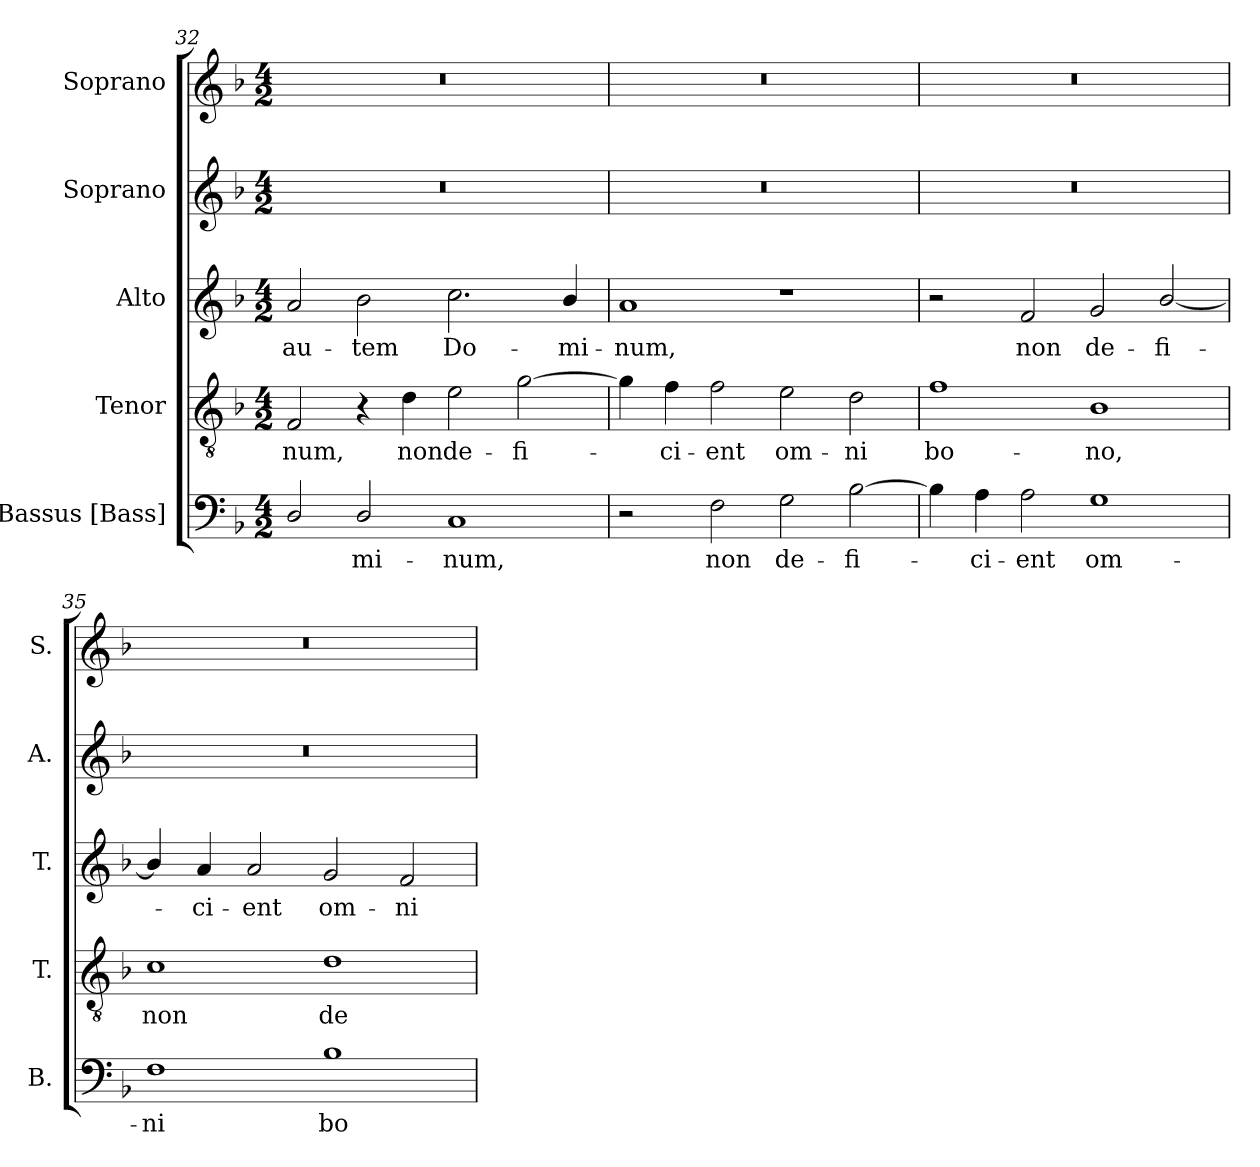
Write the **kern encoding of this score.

**kern	**text	**kern	**text	**kern	**text	**kern	**kern
*part5	*part5	*part4	*part4	*part3	*part3	*part2	*part1
*staff5	*staff5	*staff4	*staff4	*staff3	*staff3	*staff2	*staff1
*I"Bassus [Bass]	*	*I"Tenor	*	*I"Alto	*	*I"Soprano	*I"Soprano
*I'B.	*	*I'T.	*	*I'T.	*	*I'A.	*I'S.
*clefF4	*	*clefGv2	*	*clefG2	*	*clefG2	*clefG2
*	*	*ITrd7c12	*	*	*	*	*
*k[b-]	*	*k[b-]	*	*k[b-]	*	*k[b-]	*k[b-]
*F:	*	*F:	*	*F:	*	*F:	*F:
*M4/2	*	*M4/2	*	*M4/2	*	*M4/2	*M4/2
=32	=32	=32	=32	=32	=32	=32	=32
!	!	!	!LO:LY:b:color=#000000	!	!	!	!
!	!	!	!	!	!LO:LY:b:color=#000000	!LO:N:vis=1	!LO:N:vis=1
2Di/	.	2FFi/	-num,	2ai/	au-	0r	0r
!	!LO:LY:b:color=#000000	!	!	!	!	!	!
!	!	!	!	!	!LO:LY:b:color=#000000	!	!
2Di/	-mi-	4r	.	2b-i\	-tem	.	.
!	!	!	!LO:LY:b:color=#000000	!	!	!	!
.	.	4Di\	non	.	.	.	.
!	!LO:LY:b:color=#000000	!	!	!	!	!	!
!	!	!	!LO:LY:b:color=#000000	!	!	!	!
!	!	!	!	!	!LO:LY:b:color=#000000	!	!
1Ci	-num,	2Ei\	de-	2.cci\	Do-	.	.
!	!	!	!LO:LY:b:color=#000000	!	!	!	!
.	.	[2Gi\	-fi-	.	.	.	.
!	!	!	!	!	!LO:LY:b:color=#000000	!	!
.	.	.	.	4b-i/	-mi-	.	.
=33	=33	=33	=33	=33	=33	=33	=33
!	!	!	!	!	!LO:LY:b:color=#000000	!LO:N:vis=1	!LO:N:vis=1
2r	.	4Gi\]	.	1ai	-num,	0r	0r
!	!	!	!LO:LY:b:color=#000000	!	!	!	!
.	.	4Fi\	-ci-	.	.	.	.
!	!LO:LY:b:color=#000000	!	!	!	!	!	!
!	!	!	!LO:LY:b:color=#000000	!	!	!	!
2Fi\	non	2Fi\	-ent	.	.	.	.
!	!LO:LY:b:color=#000000	!	!	!	!	!	!
!	!	!	!LO:LY:b:color=#000000	!	!	!	!
2Gi\	de-	2Ei\	om-	1r	.	.	.
!	!LO:LY:b:color=#000000	!	!	!	!	!	!
!	!	!	!LO:LY:b:color=#000000	!	!	!	!
[2B-i\	-fi-	2Di\	-ni	.	.	.	.
=34	=34	=34	=34	=34	=34	=34	=34
!	!	!	!LO:LY:b:color=#000000	!	!	!LO:N:vis=1	!LO:N:vis=1
4B-i\]	.	1Fi	bo-	2r	.	0r	0r
!	!LO:LY:b:color=#000000	!	!	!	!	!	!
4Ai\	-ci-	.	.	.	.	.	.
!	!LO:LY:b:color=#000000	!	!	!	!	!	!
!	!	!	!	!	!LO:LY:b:color=#000000	!	!
2Ai\	-ent	.	.	2fi/	non	.	.
!	!LO:LY:b:color=#000000	!	!	!	!	!	!
!	!	!	!LO:LY:b:color=#000000	!	!	!	!
!	!	!	!	!	!LO:LY:b:color=#000000	!	!
1Gi	om-	1BB-i	-no,	2gi/	de-	.	.
!	!	!	!	!	!LO:LY:b:color=#000000	!	!
.	.	.	.	[2b-i/	-fi-	.	.
=35	=35	=35	=35	=35	=35	=35	=35
!	!LO:LY:b:color=#000000	!	!	!	!	!	!
!	!	!	!LO:LY:b:color=#000000	!	!	!LO:N:vis=1	!LO:N:vis=1
1Fi	-ni	1Ci	non	4b-i/]	.	0r	0r
!	!	!	!	!	!LO:LY:b:color=#000000	!	!
.	.	.	.	4ai/	-ci-	.	.
!	!	!	!	!	!LO:LY:b:color=#000000	!	!
.	.	.	.	2ai/	-ent	.	.
!	!LO:LY:b:color=#000000	!	!	!	!	!	!
!	!	!	!LO:LY:b:color=#000000	!	!	!	!
!	!	!	!	!	!LO:LY:b:color=#000000	!	!
1B-i	bo-	1Di	de-	2gi/	om-	.	.
!	!	!	!	!	!LO:LY:b:color=#000000	!	!
.	.	.	.	2fi/	-ni	.	.
=	=	=	=	=	=	=	=
*-	*-	*-	*-	*-	*-	*-	*-
